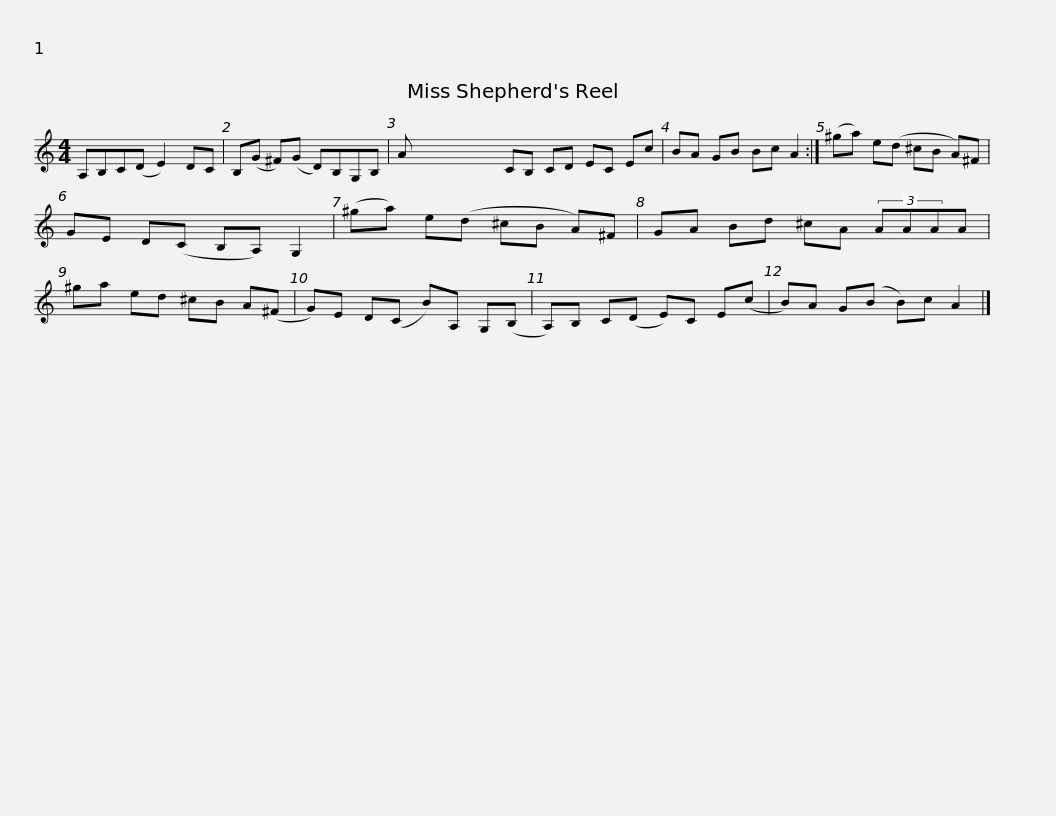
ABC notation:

X:1
L:1/8
M:4/4
I:linebreak $
K:C
V:1 treble
V:1
 A,B,C(D E2) DC | B,(G ^F)(G D)B,G,B, | A x18 CB, CD EC Ec | BA GB Bc A2 :|$ (^ga) e(d ^cB A)^F | %5
 GE D(C B,A,) G,2 | (^ga) e(d ^cB A)^F | GA Bd ^cA (3AAAA |$ ^ga ed ^cB A(^F | G)E D(C B)A, G,(B, | %10
 A,)B, C(D E)C E(c | B)A G(B B)c A2 |] %12
